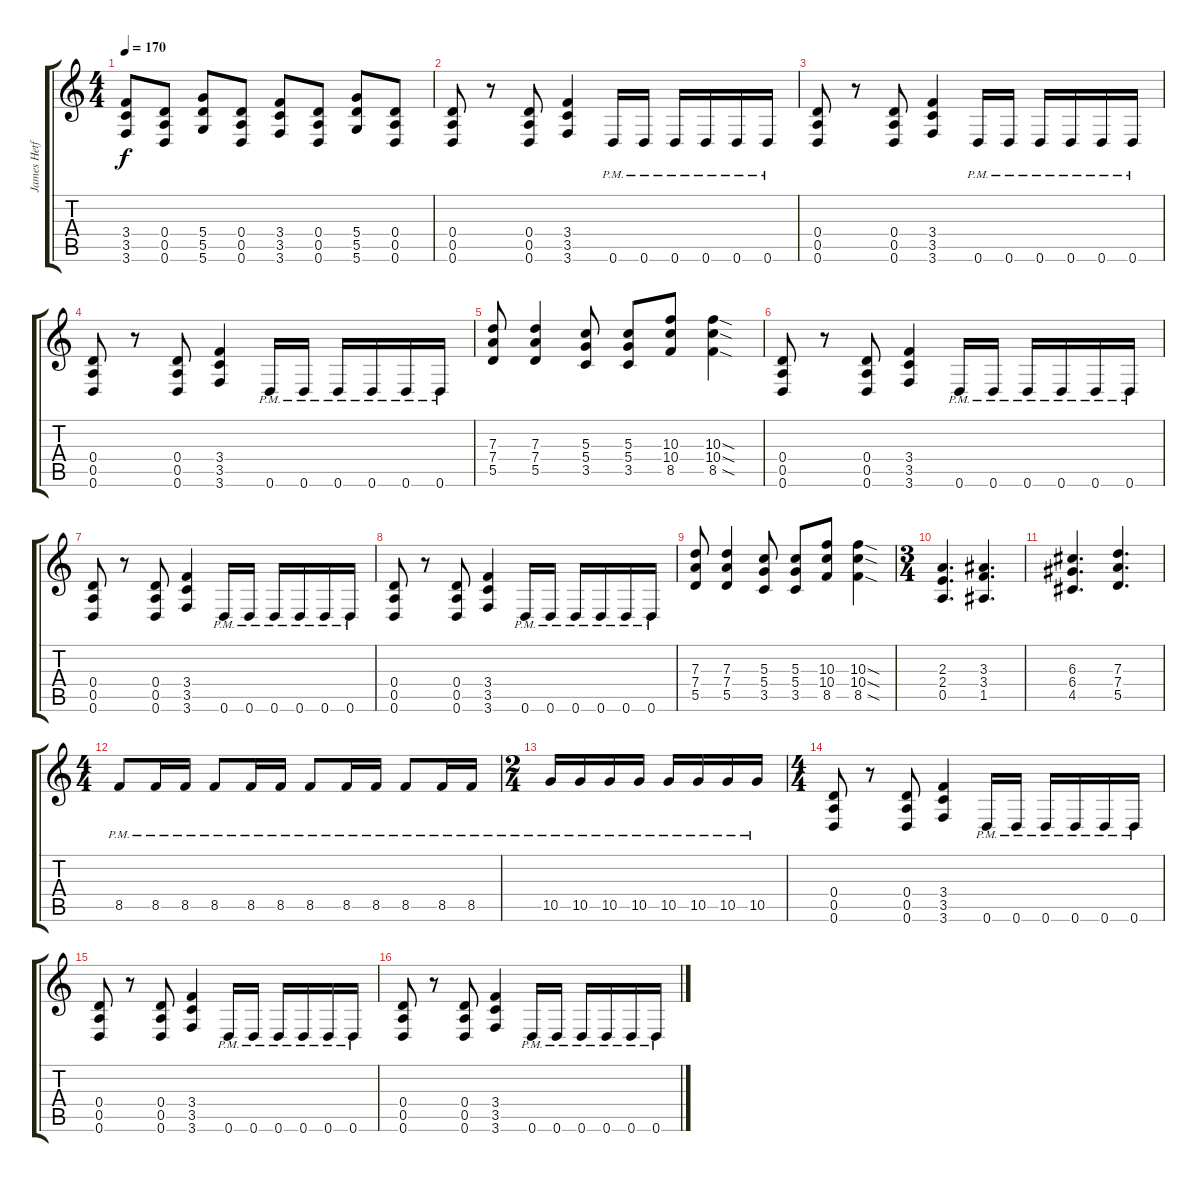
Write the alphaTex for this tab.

\track ("James Hetfield" "James Hetf") {instrument distortionguitar}
\staff {score tabs}
\tuning (E4 B3 G3 D3 A2 D2) {hide}
\ts (4 4)
\tempo 170
\clef g2
\ks c
(3.4 3.5 3.6).8{dy f} (0.4 0.5 0.6).8 (5.4 5.5 5.6).8 (0.4 0.5 0.6).8 (3.4 3.5 3.6).8 (0.4 0.5 0.6).8 (5.4 5.5 5.6).8 (0.4 0.5 0.6).8 |
(0.4 0.5 0.6).8 r.8 (0.4 0.5 0.6).8 (3.4 3.5 3.6).4 0.6{pm}.16 0.6{pm}.16 0.6{pm}.16 0.6{pm}.16 0.6{pm}.16 0.6{pm}.16 |
(0.4 0.5 0.6).8 r.8 (0.4 0.5 0.6).8 (3.4 3.5 3.6).4 0.6{pm}.16 0.6{pm}.16 0.6{pm}.16 0.6{pm}.16 0.6{pm}.16 0.6{pm}.16 |
(0.4 0.5 0.6).8 r.8 (0.4 0.5 0.6).8 (3.4 3.5 3.6).4 0.6{pm}.16 0.6{pm}.16 0.6{pm}.16 0.6{pm}.16 0.6{pm}.16 0.6{pm}.16 |
(7.3 7.4 5.5).8 (7.3 7.4 5.5).4 (5.3 5.4 3.5).8 (5.3 5.4 3.5).8 (10.3 10.4 8.5).8 (10.3{sod} 10.4{sod} 8.5{sod}).4 |
(0.4 0.5 0.6).8 r.8 (0.4 0.5 0.6).8 (3.4 3.5 3.6).4 0.6{pm}.16 0.6{pm}.16 0.6{pm}.16 0.6{pm}.16 0.6{pm}.16 0.6{pm}.16 |
(0.4 0.5 0.6).8 r.8 (0.4 0.5 0.6).8 (3.4 3.5 3.6).4 0.6{pm}.16 0.6{pm}.16 0.6{pm}.16 0.6{pm}.16 0.6{pm}.16 0.6{pm}.16 |
(0.4 0.5 0.6).8 r.8 (0.4 0.5 0.6).8 (3.4 3.5 3.6).4 0.6{pm}.16 0.6{pm}.16 0.6{pm}.16 0.6{pm}.16 0.6{pm}.16 0.6{pm}.16 |
(7.3 7.4 5.5).8 (7.3 7.4 5.5).4 (5.3 5.4 3.5).8 (5.3 5.4 3.5).8 (10.3 10.4 8.5).8 (10.3{sod} 10.4{sod} 8.5{sod}).4 |
\ts (3 4)
(2.3 2.4 0.5).4{d} (3.3 3.4 1.5).4{d} |
(6.3 6.4 4.5).4{d} (7.3 7.4 5.5).4{d} |
\ts (4 4)
8.5{pm}.8 8.5{pm}.16 8.5{pm}.16 8.5{pm}.8 8.5{pm}.16 8.5{pm}.16 8.5{pm}.8 8.5{pm}.16 8.5{pm}.16 8.5{pm}.8 8.5{pm}.16 8.5{pm}.16 |
\ts (2 4)
10.5{pm}.16 10.5{pm}.16 10.5{pm}.16 10.5{pm}.16 10.5{pm}.16 10.5{pm}.16 10.5{pm}.16 10.5{pm}.16 |
\ts (4 4)
(0.4 0.5 0.6).8 r.8 (0.4 0.5 0.6).8 (3.4 3.5 3.6).4 0.6{pm}.16 0.6{pm}.16 0.6{pm}.16 0.6{pm}.16 0.6{pm}.16 0.6{pm}.16 |
(0.4 0.5 0.6).8 r.8 (0.4 0.5 0.6).8 (3.4 3.5 3.6).4 0.6{pm}.16 0.6{pm}.16 0.6{pm}.16 0.6{pm}.16 0.6{pm}.16 0.6{pm}.16 |
(0.4 0.5 0.6).8 r.8 (0.4 0.5 0.6).8 (3.4 3.5 3.6).4 0.6{pm}.16 0.6{pm}.16 0.6{pm}.16 0.6{pm}.16 0.6{pm}.16 0.6{pm}.16
